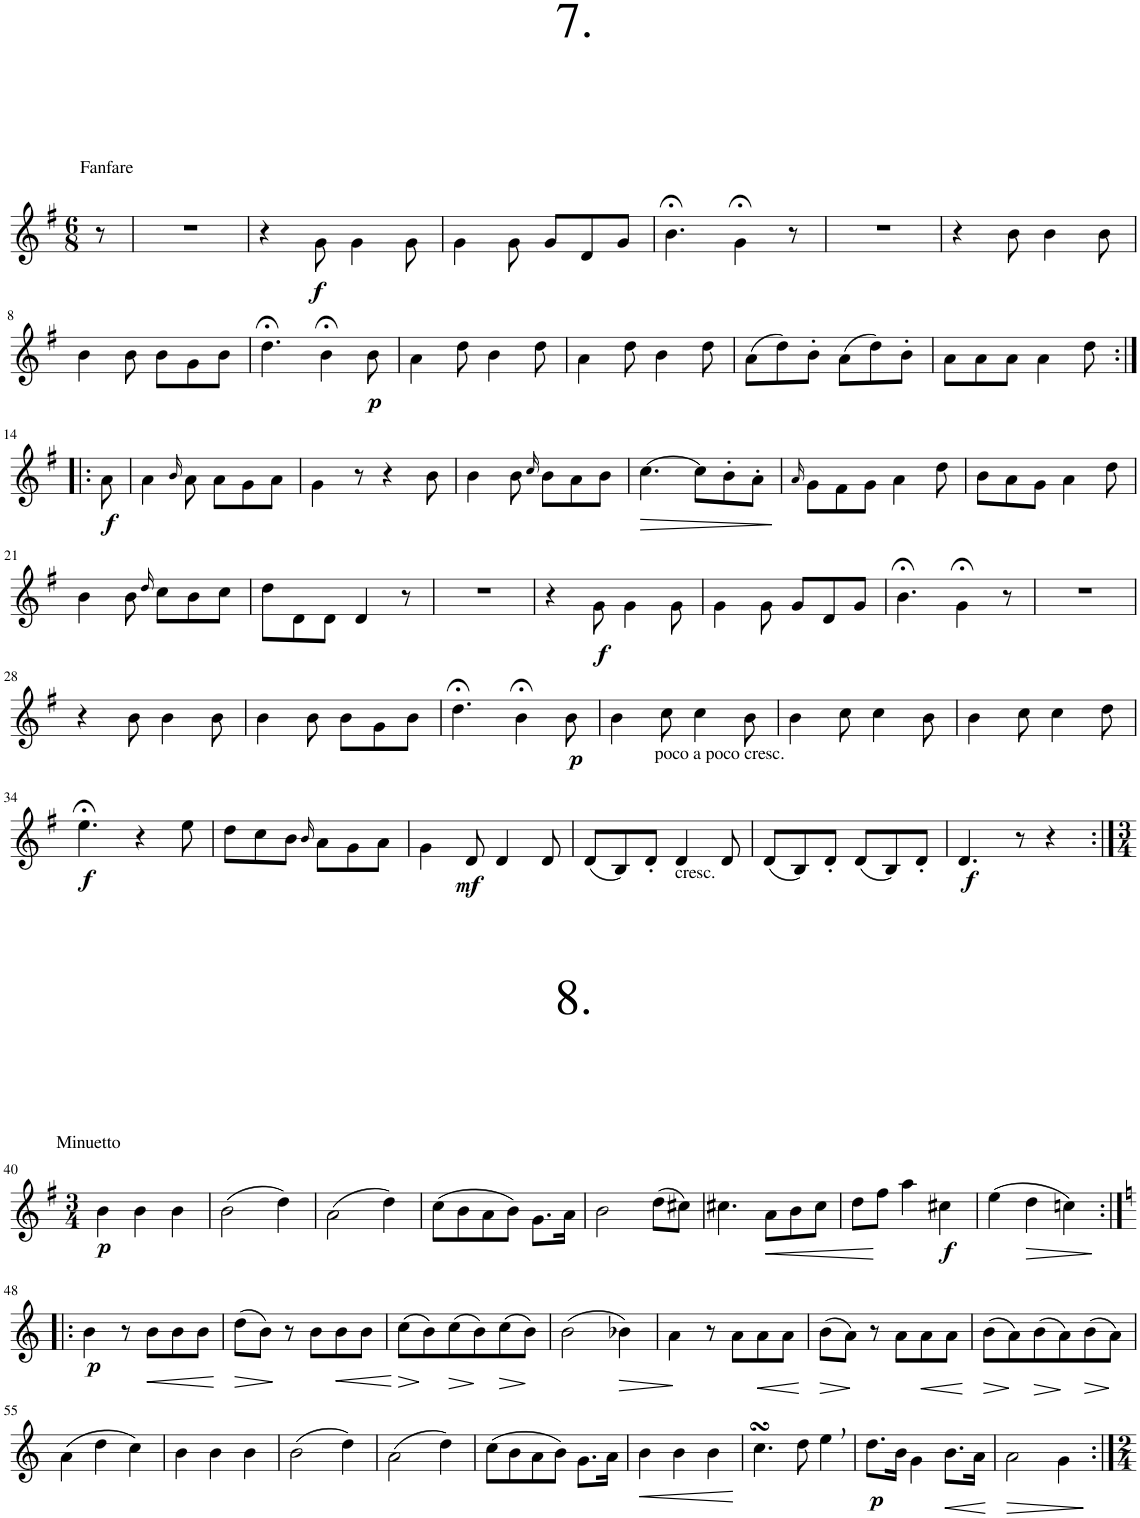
**kern	**dynam
*part1	*part1
*staff1	*staff1
*I"Clarinet (Bb)	*
*I'Cla	*
*clefG2	*
*Trd1c2	*
*k[f#]	*
*M6/8	*
=1	=1
!LO:TX:a:t=Fanfare	!
8r	.
=2	=2
2.r	.
=3	=3
4r	.
!	!LO:DY:b
8g\	f
4g\	.
8g\	.
=4	=4
4g\	.
8g\	.
8g/L	.
8d/	.
8g/J	.
=5	=5
4.b;<\	.
4g;<\	.
8r	.
=6	=6
2.r	.
=7	=7
4r	.
8b\	.
4b\	.
8b\	.
!!LO:LB:g=z
=8	=8
4b\	.
8b\	.
8b\L	.
8g\	.
8b\J	.
=9	=9
4.dd;<\	.
4b;<\	.
!	!LO:DY:b
8b\	p
=10	=10
4a\	.
8dd\	.
4b\	.
8dd\	.
=11	=11
4a\	.
8dd\	.
4b\	.
8dd\	.
=12	=12
(8a\L	.
8dd\)	.
8b'\J	.
(8a\L	.
8dd\)	.
8b'\J	.
=13	=13
8a\L	.
8a\	.
8a\J	.
4a\	.
8dd\	.
!!LO:LB:g=z
=14:|!|:	=14:|!|:
!	!LO:DY:b
8a\	f
=15	=15
4a\	.
16qb/	.
8a\	.
8a\L	.
8g\	.
8a\J	.
=16	=16
4g\	.
8r	.
4r	.
8b\	.
=17	=17
4b\	.
8b\	.
16qcc/	.
8b\L	.
8a\	.
8b\J	.
=18	=18
!	!LO:HP:b
[4.cc\	>
8cc\L]	.
8b'\	.
8a'\J	.
.	]
=19	=19
16qa/	.
8g\L	.
8f#\	.
8g\J	.
4a\	.
8dd\	.
=20	=20
8b\L	.
8a\	.
8g\J	.
4a\	.
8dd\	.
!!LO:LB:g=z
=21	=21
4b\	.
8b\	.
16qdd/	.
8cc\L	.
8b\	.
8cc\J	.
=22	=22
8dd\L	.
8d\	.
8d\J	.
4d/	.
8r	.
=23	=23
2.r	.
=24	=24
4r	.
!	!LO:DY:b
8g\	f
4g\	.
8g\	.
=25	=25
4g\	.
8g\	.
8g/L	.
8d/	.
8g/J	.
=26	=26
4.b;<\	.
4g;<\	.
8r	.
=27	=27
2.r	.
!!LO:LB:g=z
=28	=28
4r	.
8b\	.
4b\	.
8b\	.
=29	=29
4b\	.
8b\	.
8b\L	.
8g\	.
8b\J	.
=30	=30
4.dd;<\	.
4b;<\	.
!	!LO:DY:b
8b\	p
=31	=31
4b\	.
!LO:TX:b:t=poco a poco cresc.	!
8cc\	.
4cc\	.
8b\	.
=32	=32
4b\	.
8cc\	.
4cc\	.
8b\	.
=33	=33
4b\	.
8cc\	.
4cc\	.
8dd\	.
!!LO:LB:g=z
=34	=34
!	!LO:DY:b
4.ee;<\	f
4r	.
8ee\	.
=35	=35
8dd\L	.
8cc\	.
8b\J	.
16qb/	.
8a\L	.
8g\	.
8a\J	.
=36	=36
4g\	.
!	!LO:DY:b
8d/	mf
4d/	.
8d/	.
=37	=37
(8d/L	.
8B/)	.
8d'/J	.
!LO:TX:b:t=cresc.	!
4d/	.
8d/	.
=38	=38
(8d/L	.
8B/)	.
8d'/J	.
(8d/L	.
8B/)	.
8d'/J	.
=39	=39
!	!LO:DY:b
4.d/	f
8r	.
4r	.
!!LO:LB:g=z
=40:|!	=40:|!
*M3/4	*
!LO:TX:a:t=Minuetto	!
!	!LO:DY:b
4b\	p
4b\	.
4b\	.
=41	=41
(2b\	.
4dd\)	.
=42	=42
(2a\	.
4dd\)	.
=43	=43
(8cc\L	.
8b\	.
8a\	.
8b\J)	.
8.g\L	.
16a\Jk	.
=44	=44
2b\	.
(8dd\L	.
8cc#X\J)	.
=45	=45
4.cc#X\	.
!	!LO:HP:b
8a\L	<
8b\	.
8cc#\J	.
.	[
=46	=46
8dd\L	.
8ff#\J	.
4aa\	.
!	!LO:DY:b
4cc#X\	f
=47	=47
(4ee\	.
!	!LO:HP:b
4dd\	>
4ccn\)	.
.	]
!!LO:LB:g=z
=48:|!|:	=48:|!|:
*k[]	*
!	!LO:DY:b
4b\	p
8r	.
!	!LO:HP:b
8b\L	<
8b\	.
8b\J	.
.	[
=49	=49
!	!LO:HP:b
(8dd\L	>
8b\J)	.
8r	.
8b\L	.
!	!LO:HP:b
8b\	<
8b\J	.
.	] [
=50	=50
!	!LO:HP:b
(8cc\L	>
8b\)	.
!	!LO:HP:b
(8cc\	>
8b\)	.
!	!LO:HP:b
(8cc\	>
8b\J)	.
.	] ] ]
=51	=51
(2b\	.
!	!LO:HP:b
4b-X\)	>
=52	=52
4a\	.
8r	]
8a\L	.
!	!LO:HP:b
8a\	<
8a\J	.
.	[
=53	=53
!	!LO:HP:b
(8b\L	>
8a\J)	.
8r	.
8a\L	.
!	!LO:HP:b
8a\	<
8a\J	.
.	] [
=54	=54
!	!LO:HP:b
(8b\L	>
8a\)	.
!	!LO:HP:b
(8b\	>
8a\)	.
!	!LO:HP:b
(8b\	>
8a\J)	.
.	] ] ]
!!LO:LB:g=z
=55	=55
(4a\	.
4dd\	.
4cc\)	.
=56	=56
4b\	.
4b\	.
4b\	.
=57	=57
(2b\	.
4dd\)	.
=58	=58
(2a\	.
4dd\)	.
=59	=59
(8cc\L	.
8b\	.
8a\	.
8b\J)	.
8.g\L	.
16a\Jk	.
=60	=60
!	!LO:HP:b
4b\	<
4b\	.
4b\	.
.	[
=61	=61
4.ccsSSs\	.
8dd\	.
4ee,\	.
=62	=62
!	!LO:DY:b
8.dd\L	p
16b\Jk	.
4g\	.
!	!LO:HP:b
8.b\L	<
16a\Jk	.
.	[
=63	=63
!	!LO:HP:b
2a\	>
4g\	.
.	]
=:|!	=:|!
*-	*-
